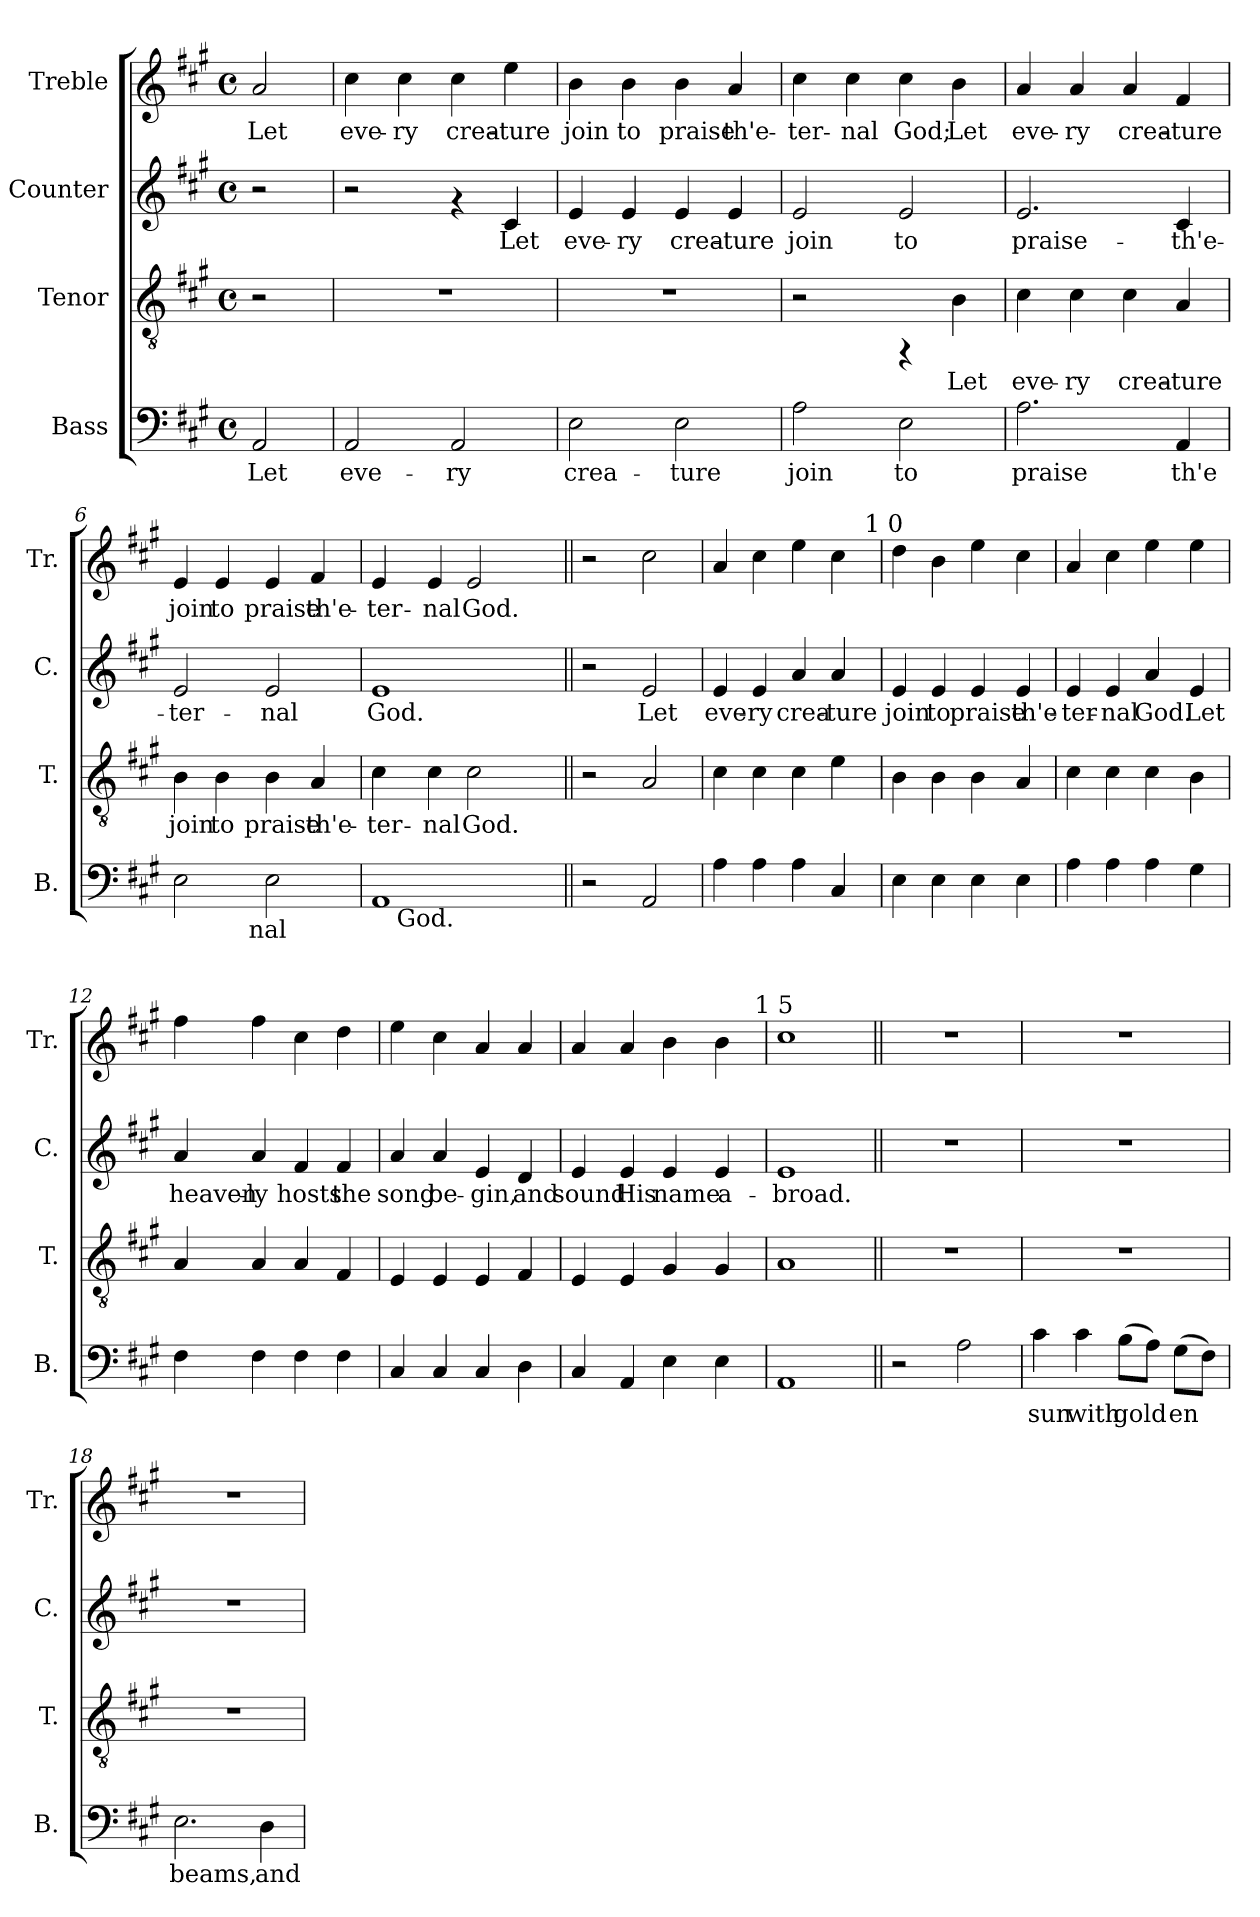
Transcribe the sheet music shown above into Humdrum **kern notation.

**kern	**text	**kern	**text	**kern	**text	**kern	**text
*part4	*part4	*part3	*part3	*part2	*part2	*part1	*part1
*staff4	*staff4	*staff3	*staff3	*staff2	*staff2	*staff1	*staff1
*I"Bass	*	*I"Tenor	*	*I"Counter	*	*I"Treble	*
*I'B.	*	*I'T.	*	*I'C.	*	*I'Tr.	*
!!LO:PB:g=z
*stria5	*	*stria5	*	*stria5	*	*stria5	*
*clefF4	*	*clefGv2	*	*clefG2	*	*clefG2	*
*k[f#c#g#]	*	*k[f#c#g#]	*	*k[f#c#g#]	*	*k[f#c#g#]	*
*A:	*	*A:	*	*A:	*	*A:	*
*M4/4	*	*M4/4	*	*M4/4	*	*M4/4	*
*met(c)	*	*met(c)	*	*met(c)	*	*met(c)	*
=1	=1	=1	=1	=1	=1	=1	=1
!	!LO:LY:b:cj	!	!	!	!	!	!LO:LY:b:cj
2AA/	Let	2r	.	2r	.	2a/	Let
=2	=2	=2	=2	=2	=2	=2	=2
!	!LO:LY:b:cj	!	!	!	!	!	!LO:LY:b:cj
2AA/	eve-	1r	.	2r	.	4cc#\	eve-
!	!	!	!	!	!	!	!LO:LY:b:cj
.	.	.	.	.	.	4cc#\	-ry
!	!LO:LY:b:cj	!	!	!	!	!	!LO:LY:b:cj
2AA/	-ry	.	.	4rf	.	4cc#\	crea-
!	!	!	!	!	!LO:LY:b:cj	!	!LO:LY:b:cj
.	.	.	.	4c#/	Let	4ee\	-ture
=3	=3	=3	=3	=3	=3	=3	=3
!	!LO:LY:b:cj	!	!	!	!LO:LY:b:cj	!	!LO:LY:b:cj
2E\	crea-	1r	.	4e/	eve-	4b\	join
!	!	!	!	!	!LO:LY:b:cj	!	!LO:LY:b:cj
.	.	.	.	4e/	-ry	4b\	to
!	!LO:LY:b:cj	!	!	!	!LO:LY:b:cj	!	!LO:LY:b:cj
2E\	-ture	.	.	4e/	crea-	4b\	praise
!	!	!	!	!	!LO:LY:b:cj	!	!LO:LY:b:cj
.	.	.	.	4e/	-ture	4a/	th'e-
=4	=4	=4	=4	=4	=4	=4	=4
!	!LO:LY:b:cj	!	!	!	!LO:LY:b:cj	!	!LO:LY:b:cj
2A\	join	2r	.	2e/	join	4cc#\	-ter-
!	!	!	!	!	!	!	!LO:LY:b:cj
.	.	.	.	.	.	4cc#\	-nal
!	!LO:LY:b:cj	!	!	!	!LO:LY:b:cj	!	!LO:LY:b:cj
2E\	to	4rFF	.	2e/	to	4cc#\	God;
!	!	!	!LO:LY:b:cj	!	!	!	!LO:LY:b:cj
.	.	4B\	Let	.	.	4b\	Let
=5	=5	=5	=5	=5	=5	=5	=5
!	!LO:LY:b:cj	!	!LO:LY:b:cj	!	!LO:LY:b:cj	!	!LO:LY:b:cj
2.A\	praise	4c#\	eve-	2.e/	praise-	4a/	eve-
!	!	!	!LO:LY:b:cj	!	!	!	!LO:LY:b:cj
.	.	4c#\	-ry	.	.	4a/	-ry
!	!	!	!LO:LY:b:cj	!	!	!	!LO:LY:b:cj
.	.	4c#\	crea-	.	.	4a/	crea-
!	!LO:LY:b:cj	!	!LO:LY:b:cj	!	!LO:LY:b:cj	!	!LO:LY:b:cj
4AA/	th'e-	4A/	-ture	4c#/	-th'e-	4f#/	-ture
!!LO:LB:g=z
=6	=6	=6	=6	=6	=6	=6	=6
!LO:TX:b:t=ter	!	!	!	!	!	!	!
!	!LO:LY:b:cj	!	!LO:LY:b:cj	!	!LO:LY:b:cj	!	!LO:LY:b:cj
*^	*	*	*	*	*	*	*
2E\	4..ryy	--	4B\	join	2e/	-ter-	4e/	join
!	!	!	!	!LO:LY:b:cj	!	!	!	!LO:LY:b:cj
.	.	.	4B\	to	.	.	4e/	to
!	!LO:TX:b:t=nal	!	!	!	!	!	!	!
.	2ryy	.	.	.	.	.	.	.
!	!	!LO:LY:b:cj	!	!LO:LY:b:cj	!	!LO:LY:b:cj	!	!LO:LY:b:cj
2E\	.	--	4B\	praise	2e/	-nal	4e/	praise
!	!	!	!	!LO:LY:b:cj	!	!	!	!LO:LY:b:cj
.	.	.	4A/	th'e-	.	.	4f#/	th'e-
.	16ryy	.	.	.	.	.	.	.
=7	=7	=7	=7	=7	=7	=7	=7	=7
!	!	!LO:LY:b:cj	!	!LO:LY:b:cj	!	!LO:LY:b:cj	!	!LO:LY:b:cj
1AA	16ryy	--	4c#\	-ter-	1e	God.	4e/	-ter-
.	64ryy	.	.	.	.	.	.	.
!	!LO:TX:b:t=God.	!	!	!	!	!	!	!
.	2ryy	.	.	.	.	.	.	.
!	!	!	!	!LO:LY:b:cj	!	!	!	!LO:LY:b:cj
.	.	.	4c#\	-nal	.	.	4e/	-nal
!	!	!	!	!LO:LY:b:cj	!	!	!	!LO:LY:b:cj
.	.	.	2c#\	God.	.	.	2e/	God.
.	4ryy	.	.	.	.	.	.	.
.	8ryy	.	.	.	.	.	.	.
.	32.ryy	.	.	.	.	.	.	.
*v	*v	*	*	*	*	*	*	*
=8||	=8||	=8||	=8||	=8||	=8||	=8||	=8||
2r	.	2r	.	2r	.	2r	.
!	!LO:LY:b:cj	!	!LO:LY:b:cj	!	!LO:LY:b:cj	!	!LO:LY:b:cj
2AA/	--	2A/	.	2e/	Let	2cc#\	.
=9	=9	=9	=9	=9	=9	=9	=9
!	!LO:LY:b:cj	!	!LO:LY:b:cj	!	!LO:LY:b:cj	!	!LO:LY:b:cj
*	*	*	*	*	*	*^	*
4A\	--	4c#\	.	4e/	eve-	4a/	2...ryy	.
!	!LO:LY:b:cj	!	!LO:LY:b:cj	!	!LO:LY:b:cj	!	!	!LO:LY:b:cj
4A\	--	4c#\	.	4e/	-ry	4cc#\	.	.
!	!LO:LY:b:cj	!	!LO:LY:b:cj	!	!LO:LY:b:cj	!	!	!LO:LY:b:cj
4A\	--	4c#\	.	4a/	crea-	4ee\	.	.
!	!LO:LY:b:cj	!	!LO:LY:b:cj	!	!LO:LY:b:cj	!	!	!LO:LY:b:cj
4C#/	--	4e\	.	4a/	-ture	4cc#\	.	.
!	!	!	!	!	!	!	!LO:TX:a:t=1 0	!
.	.	.	.	.	.	.	16ryy	.
=10	=10	=10	=10	=10	=10	=10	=10	=10
!	!LO:LY:b:cj	!	!LO:LY:b:cj	!	!LO:LY:b:cj	!	!	!LO:LY:b:cj
*	*	*	*	*	*	*v	*v	*
4E\	--	4B\	.	4e/	join	4dd\	.
!	!LO:LY:b:cj	!	!LO:LY:b:cj	!	!LO:LY:b:cj	!	!LO:LY:b:cj
4E\	--	4B\	.	4e/	to	4b\	.
!	!LO:LY:b:cj	!	!LO:LY:b:cj	!	!LO:LY:b:cj	!	!LO:LY:b:cj
4E\	--	4B\	.	4e/	praise	4ee\	.
!	!LO:LY:b:cj	!	!LO:LY:b:cj	!	!LO:LY:b:cj	!	!LO:LY:b:cj
4E\	--	4A/	.	4e/	th'e-	4cc#\	.
=11	=11	=11	=11	=11	=11	=11	=11
!	!LO:LY:b:cj	!	!LO:LY:b:cj	!	!LO:LY:b:cj	!	!LO:LY:b:cj
4A\	--	4c#\	.	4e/	-ter-	4a/	.
!	!LO:LY:b:cj	!	!LO:LY:b:cj	!	!LO:LY:b:cj	!	!LO:LY:b:cj
4A\	--	4c#\	.	4e/	-nal	4cc#\	.
!	!LO:LY:b:cj	!	!LO:LY:b:cj	!	!LO:LY:b:cj	!	!LO:LY:b:cj
4A\	--	4c#\	.	4a/	God.	4ee\	.
!	!LO:LY:b:cj	!	!LO:LY:b:cj	!	!LO:LY:b:cj	!	!LO:LY:b:cj
4G#\	--	4B\	.	4e/	Let	4ee\	.
!!LO:PB:g=z
=12	=12	=12	=12	=12	=12	=12	=12
!	!LO:LY:b:cj	!	!LO:LY:b:cj	!	!LO:LY:b:cj	!	!LO:LY:b:cj
4F#\	--	4A/	.	4a/	heaven-	4ff#\	.
!	!LO:LY:b:cj	!	!LO:LY:b:cj	!	!LO:LY:b:cj	!	!LO:LY:b:cj
4F#\	--	4A/	.	4a/	-ly	4ff#\	.
!	!LO:LY:b:cj	!	!LO:LY:b:cj	!	!LO:LY:b:cj	!	!LO:LY:b:cj
4F#\	--	4A/	.	4f#/	hosts	4cc#\	.
!	!LO:LY:b:cj	!	!LO:LY:b:cj	!	!LO:LY:b:cj	!	!LO:LY:b:cj
4F#\	--	4F#/	.	4f#/	the	4dd\	.
=13	=13	=13	=13	=13	=13	=13	=13
!	!LO:LY:b:cj	!	!LO:LY:b:cj	!	!LO:LY:b:cj	!	!LO:LY:b:cj
4C#/	--	4E/	.	4a/	song	4ee\	.
!	!LO:LY:b:cj	!	!LO:LY:b:cj	!	!LO:LY:b:cj	!	!LO:LY:b:cj
4C#/	--	4E/	.	4a/	be-	4cc#\	.
!	!LO:LY:b:cj	!	!LO:LY:b:cj	!	!LO:LY:b:cj	!	!LO:LY:b:cj
4C#/	--	4E/	.	4e/	-gin,	4a/	.
!	!LO:LY:b:cj	!	!LO:LY:b:cj	!	!LO:LY:b:cj	!	!LO:LY:b:cj
4D\	--	4F#/	.	4d/	and	4a/	.
=14	=14	=14	=14	=14	=14	=14	=14
!	!LO:LY:b:cj	!	!LO:LY:b:cj	!	!LO:LY:b:cj	!	!LO:LY:b:cj
*	*	*	*	*	*	*^	*
4C#/	--	4E/	.	4e/	sound	4a/	2ryy	.
!	!LO:LY:b:cj	!	!LO:LY:b:cj	!	!LO:LY:b:cj	!	!	!LO:LY:b:cj
4AA/	--	4E/	.	4e/	His	4a/	.	.
!	!LO:LY:b:cj	!	!LO:LY:b:cj	!	!LO:LY:b:cj	!	!	!LO:LY:b:cj
4E\	--	4G#/	.	4e/	name	4b\	4...ryy	.
!	!LO:LY:b:cj	!	!LO:LY:b:cj	!	!LO:LY:b:cj	!	!	!LO:LY:b:cj
4E\	--	4G#/	.	4e/	a-	4b\	.	.
!	!	!	!	!	!	!	!LO:TX:a:t=1 5	!
.	.	.	.	.	.	.	32ryy	.
=15	=15	=15	=15	=15	=15	=15	=15	=15
!	!LO:LY:b:cj	!	!LO:LY:b:cj	!	!LO:LY:b:cj	!	!	!LO:LY:b:cj
*	*	*	*	*	*	*v	*v	*
1AA	--	1A	.	1e	-broad.	1cc#	.
=16||	=16||	=16||	=16||	=16||	=16||	=16||	=16||
2r	.	1r	.	1r	.	1r	.
!	!LO:LY:b:cj	!	!	!	!	!	!
2A\	--	.	.	.	.	.	.
!!LO:PB:g=z
=17	=17	=17	=17	=17	=17	=17	=17
!	!LO:LY:b:cj	!	!	!	!	!	!
4c#\	-sun	1r	.	1r	.	1r	.
!	!LO:LY:b:cj	!	!	!	!	!	!
4c#\	with	.	.	.	.	.	.
!	!LO:LY:b:cj	!	!	!	!	!	!
(>8B\L	gold-	.	.	.	.	.	.
!	!LO:LY:b:cj	!	!	!	!	!	!
8A\J)	--	.	.	.	.	.	.
!	!LO:LY:b:cj	!	!	!	!	!	!
(>8G#\L	-en	.	.	.	.	.	.
!	!LO:LY:b:cj	!	!	!	!	!	!
8F#\J)	.	.	.	.	.	.	.
=18	=18	=18	=18	=18	=18	=18	=18
!	!LO:LY:b:cj	!	!	!	!	!	!
2.E\	beams,	1r	.	1r	.	1r	.
!	!LO:LY:b:cj	!	!	!	!	!	!
4D\	and	.	.	.	.	.	.
=	=	=	=	=	=	=	=
*-	*-	*-	*-	*-	*-	*-	*-
